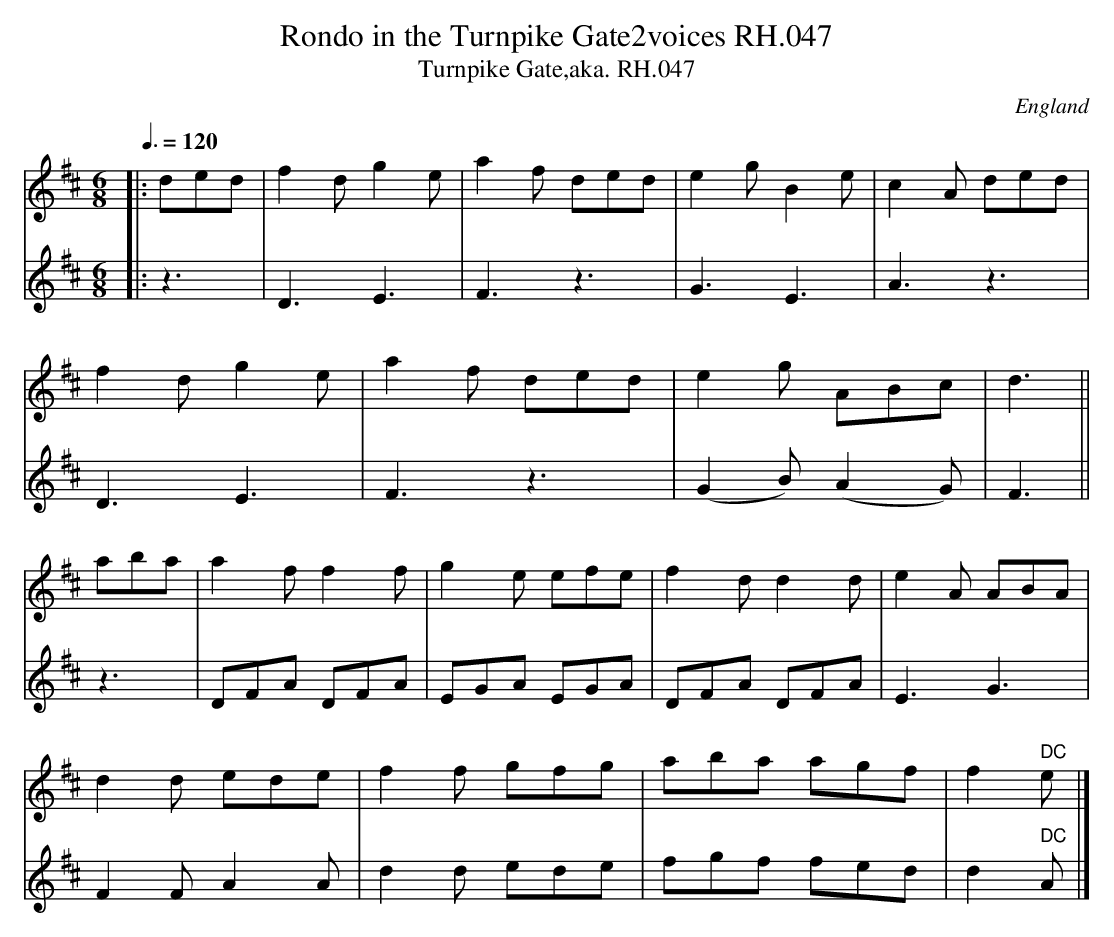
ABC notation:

X:1
T:Rondo in the Turnpike Gate2voices RH.047
T:Turnpike Gate,aka. RH.047
O:England
M:6/8
L:1/8
Q:3/8=120
K:D
[V:1]|:ded|f2d g2e|a2f ded|e2g B2e|c2A ded|
[V:2]|:z3|D3 E3|F3 z3|G3 E3|A3 z3|
[V:1] f2d g2e|a2f ded|e2g ABc|d3||
[V:2] D3 E3|F3 z3|(G2B) (A2G)|F3||
[V:1] aba|a2f f2f|g2e efe|f2d d2d|e2A ABA|
[V:2] z3|DFA DFA|EGA EGA|DFA DFA|E3 G3|
[V:1] d2d ede|f2f gfg|aba agf|f2" DC"e|]
[V:2] F2F A2A|d2d ede|fgf fed|d2" DC"A|]
